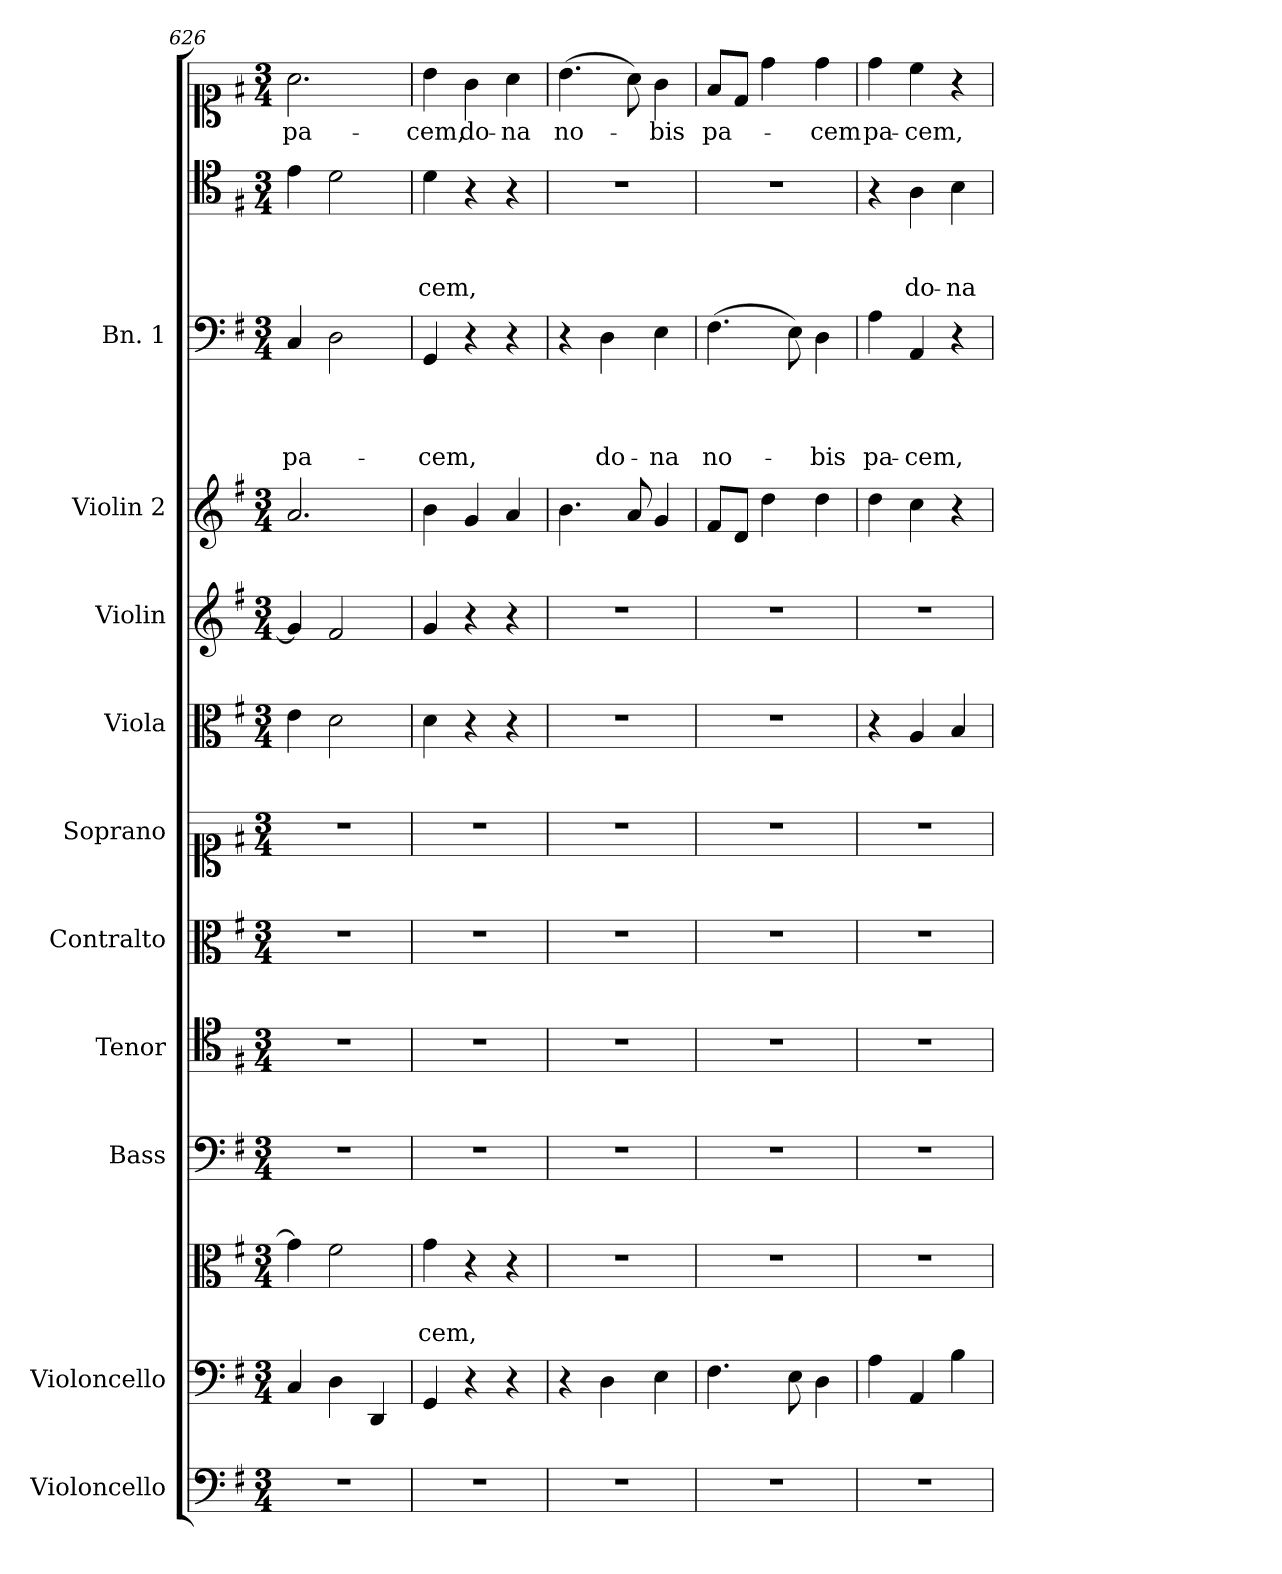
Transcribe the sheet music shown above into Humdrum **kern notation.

**kern	**kern	**kern	**text	**text	**kern	**kern	**kern	**kern	**kern	**kern	**kern	**kern	**text	**text	**text	**text	**kern	**text	**text	**text	**kern	**text
*part13	*part12	*part11	*part11	*part11	*part10	*part9	*part8	*part7	*part6	*part5	*part4	*part3	*part3	*part3	*part3	*part3	*part2	*part2	*part2	*part2	*part1	*part1
*staff13	*staff12	*staff11	*staff11	*staff11	*staff10	*staff9	*staff8	*staff7	*staff6	*staff5	*staff4	*staff3	*staff3	*staff3	*staff3	*staff3	*staff2	*staff2	*staff2	*staff2	*staff1	*staff1
*I"Violoncello	*I"Violoncello	*	*	*	*I"Bass	*I"Tenor	*I"Contralto	*I"Soprano	*I"Viola	*I"Violin	*I"Violin 2	*I"Bn. 1	*	*	*	*	*	*	*	*	*	*
*	*	*	*	*	*I'Bs.	*I'Ten.	*	*I'Sop.	*I'Vla.	*I'Vln.	*I'Vln. 2	*I'Bn. 1	*	*	*	*	*	*	*	*	*	*
*clefF4	*clefF4	*clefC3	*	*	*clefF4	*clefC4	*clefC3	*clefC1	*clefC3	*clefG2	*clefG2	*clefF4	*	*	*	*	*clefC4	*	*	*	*clefC1	*
*	*	*	*	*	*	*ITrd7c12	*	*	*	*	*	*	*	*	*	*	*	*	*	*	*	*
*k[f#]	*k[f#]	*k[f#]	*	*	*k[f#]	*k[f#]	*k[f#]	*k[f#]	*k[f#]	*k[f#]	*k[f#]	*k[f#]	*	*	*	*	*k[f#]	*	*	*	*k[f#]	*
*G:	*G:	*G:	*	*	*G:	*G:	*G:	*G:	*G:	*G:	*G:	*G:	*	*	*	*	*G:	*	*	*	*G:	*
*M3/4	*M3/4	*M3/4	*	*	*M3/4	*M3/4	*M3/4	*M3/4	*M3/4	*M3/4	*M3/4	*M3/4	*	*	*	*	*M3/4	*	*	*	*M3/4	*
=626	=626	=626	=626	=626	=626	=626	=626	=626	=626	=626	=626	=626	=626	=626	=626	=626	=626	=626	=626	=626	=626	=626
!	!	!	!	!	!	!	!	!	!	!	!	!	!	!	!	!LO:LY:b	!	!	!	!	!	!LO:LY:b
2.r	4C/	4g\]	.	.	2.r	2.r	2.r	2.r	4e\	4g/]	2.a/	4C/	.	.	.	pa-	4e\	.	.	.	2.a\	pa-
.	4D\	2f#\	.	.	.	.	.	.	2d\	2f#/	.	2D\	.	.	.	.	2d\	.	.	.	.	.
.	4DD/	.	.	.	.	.	.	.	.	.	.	.	.	.	.	.	.	.	.	.	.	.
!!LO:PB:g=z
=627	=627	=627	=627	=627	=627	=627	=627	=627	=627	=627	=627	=627	=627	=627	=627	=627	=627	=627	=627	=627	=627	=627
!	!	!	!	!LO:LY:b	!	!	!	!	!	!	!	!	!	!	!	!LO:LY:b	!	!	!	!LO:LY:b	!	!LO:LY:b
2.r	4GG/	4g\	.	-cem,	2.r	2.r	2.r	2.r	4d\	4g/	4b\	4GG/	.	.	.	-cem,	4d\	.	.	-cem,	4b\	-cem,
!	!	!	!	!	!	!	!	!	!	!	!	!	!	!	!	!	!	!	!	!	!	!LO:LY:b
.	4r	4r	.	.	.	.	.	.	4r	4r	4g/	4r	.	.	.	.	4r	.	.	.	4g\	do-
!	!	!	!	!	!	!	!	!	!	!	!	!	!	!	!	!	!	!	!	!	!	!LO:LY:b
.	4r	4r	.	.	.	.	.	.	4r	4r	4a/	4r	.	.	.	.	4r	.	.	.	4a\	-na
=628	=628	=628	=628	=628	=628	=628	=628	=628	=628	=628	=628	=628	=628	=628	=628	=628	=628	=628	=628	=628	=628	=628
!	!	!LO:N:vis=1	!	!	!	!	!	!	!LO:N:vis=1	!LO:N:vis=1	!	!	!	!	!	!	!LO:N:vis=1	!	!	!	!	!LO:LY:b
2.r	4r	2.re	.	.	2.r	2.r	2.r	2.r	2.re	2.rdd	4.b\	4r	.	.	.	.	2.rc	.	.	.	(>4.b\	no-
!	!	!	!	!	!	!	!	!	!	!	!	!	!	!	!	!LO:LY:b	!	!	!	!	!	!
.	4D\	.	.	.	.	.	.	.	.	.	.	4D\	.	.	.	do-	.	.	.	.	.	.
.	.	.	.	.	.	.	.	.	.	.	8a/	.	.	.	.	.	.	.	.	.	8a\)	.
!	!	!	!	!	!	!	!	!	!	!	!	!	!	!	!	!LO:LY:b	!	!	!	!	!	!LO:LY:b
.	4E\	.	.	.	.	.	.	.	.	.	4g/	4E\	.	.	.	-na	.	.	.	.	4g\	-bis
=629	=629	=629	=629	=629	=629	=629	=629	=629	=629	=629	=629	=629	=629	=629	=629	=629	=629	=629	=629	=629	=629	=629
!	!	!LO:N:vis=1	!	!	!	!	!	!	!LO:N:vis=1	!LO:N:vis=1	!	!	!	!	!	!LO:LY:b	!LO:N:vis=1	!	!	!	!	!LO:LY:b
2.r	4.F#\	2.re	.	.	2.r	2.r	2.r	2.r	2.re	2.rdd	8f#/L	(>4.F#\	.	.	.	no-	2.rc	.	.	.	8f#/L	pa-
.	.	.	.	.	.	.	.	.	.	.	8d/J	.	.	.	.	.	.	.	.	.	8d/J	.
.	.	.	.	.	.	.	.	.	.	.	4dd\	.	.	.	.	.	.	.	.	.	4dd\	.
.	8E\	.	.	.	.	.	.	.	.	.	.	8E\)	.	.	.	.	.	.	.	.	.	.
!	!	!	!	!	!	!	!	!	!	!	!	!	!	!	!	!LO:LY:b	!	!	!	!	!	!LO:LY:b
.	4D\	.	.	.	.	.	.	.	.	.	4dd\	4D\	.	.	.	-bis	.	.	.	.	4dd\	-cem
=630	=630	=630	=630	=630	=630	=630	=630	=630	=630	=630	=630	=630	=630	=630	=630	=630	=630	=630	=630	=630	=630	=630
!	!	!LO:N:vis=1	!	!	!	!	!	!	!	!LO:N:vis=1	!	!	!	!	!	!LO:LY:b	!	!	!	!	!	!LO:LY:b
2.r	4A\	2.re	.	.	2.r	2.r	2.r	2.r	4r	2.rdd	4dd\	4A\	.	.	.	pa-	4r	.	.	.	4dd\	pa-
!	!	!	!	!	!	!	!	!	!	!	!	!	!	!	!	!LO:LY:b	!	!	!	!LO:LY:b	!	!LO:LY:b
.	4AA/	.	.	.	.	.	.	.	4A/	.	4cc\	4AA/	.	.	.	-cem,	4A\	.	.	do-	4cc\	-cem,
!	!	!	!	!	!	!	!	!	!	!	!	!	!	!	!	!	!	!	!	!LO:LY:b	!	!
.	4B\	.	.	.	.	.	.	.	4B/	.	4r	4r	.	.	.	.	4B\	.	.	-na	4r	.
=	=	=	=	=	=	=	=	=	=	=	=	=	=	=	=	=	=	=	=	=	=	=
*-	*-	*-	*-	*-	*-	*-	*-	*-	*-	*-	*-	*-	*-	*-	*-	*-	*-	*-	*-	*-	*-	*-
